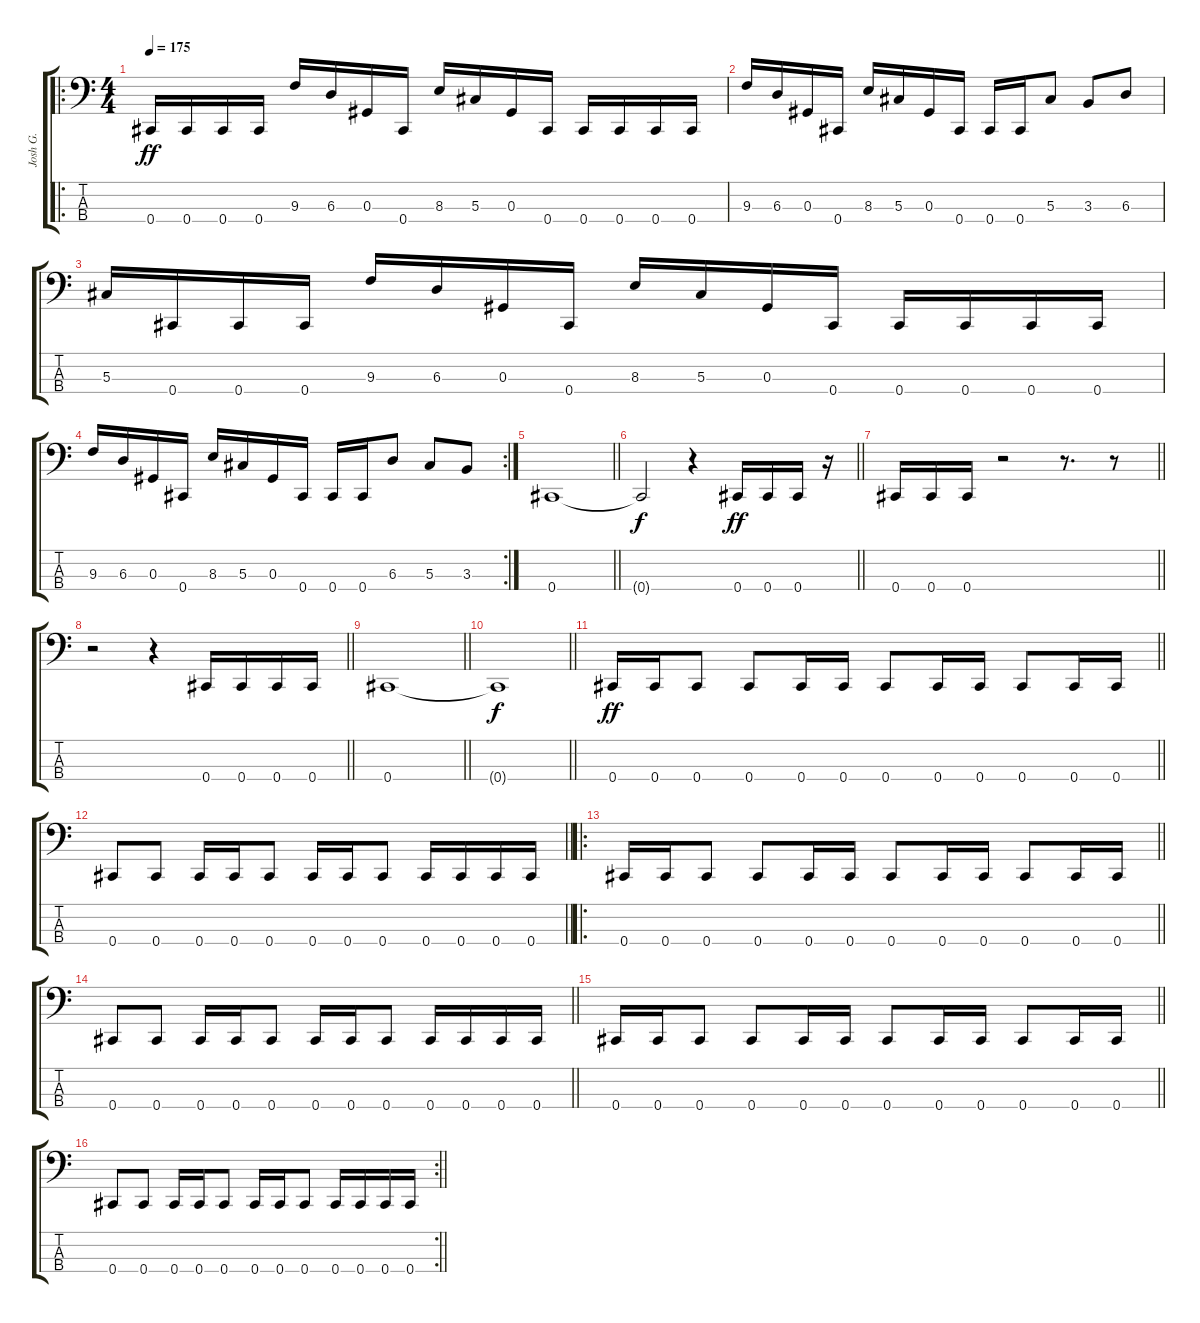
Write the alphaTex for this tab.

\track ("Josh G." "Josh G.") {instrument electricbasspick}
\staff {score tabs}
\tuning (Gb2 Db2 Ab1 Db1) {hide}
\ro
\ts (4 4)
\tempo 175
\clef f4
\ks c
0.4.16{dy ff} 0.4.16 0.4.16 0.4.16 9.3.16 6.3.16 0.3.16 0.4.16 8.3.16 5.3.16 0.3.16 0.4.16 0.4.16 0.4.16 0.4.16 0.4.16 |
9.3.16 6.3.16 0.3.16 0.4.16 8.3.16 5.3.16 0.3.16 0.4.16 0.4.16 0.4.16 5.3.8 3.3.8 6.3.8 |
5.3.16 0.4.16 0.4.16 0.4.16 9.3.16 6.3.16 0.3.16 0.4.16 8.3.16 5.3.16 0.3.16 0.4.16 0.4.16 0.4.16 0.4.16 0.4.16 |
\rc 2
9.3.16 6.3.16 0.3.16 0.4.16 8.3.16 5.3.16 0.3.16 0.4.16 0.4.16 0.4.16 6.3.8 5.3.8 3.3.8 |
\barLineRight lightlight
0.4.1 |
\barLineRight lightlight
0.4{t}.2{dy f} r.4 0.4.16{dy ff} 0.4.16 0.4.16 r.16 |
\barLineRight lightlight
0.4.16 0.4.16 0.4.16 r.2 r.8{d} r.8 |
\barLineRight lightlight
r.2 r.4 0.4.16 0.4.16 0.4.16 0.4.16 |
\barLineRight lightlight
0.4.1 |
\barLineRight lightlight
0.4{t}.1{dy f} |
\barLineRight lightlight
0.4.16{dy ff} 0.4.16 0.4.8 0.4.8 0.4.16 0.4.16 0.4.8 0.4.16 0.4.16 0.4.8 0.4.16 0.4.16 |
\barLineRight lightlight
0.4.8 0.4.8 0.4.16 0.4.16 0.4.8 0.4.16 0.4.16 0.4.8 0.4.16 0.4.16 0.4.16 0.4.16 |
\ro
\barLineRight lightlight
0.4.16 0.4.16 0.4.8 0.4.8 0.4.16 0.4.16 0.4.8 0.4.16 0.4.16 0.4.8 0.4.16 0.4.16 |
\barLineRight lightlight
0.4.8 0.4.8 0.4.16 0.4.16 0.4.8 0.4.16 0.4.16 0.4.8 0.4.16 0.4.16 0.4.16 0.4.16 |
\barLineRight lightlight
0.4.16 0.4.16 0.4.8 0.4.8 0.4.16 0.4.16 0.4.8 0.4.16 0.4.16 0.4.8 0.4.16 0.4.16 |
\rc 2
\barLineRight lightlight
0.4.8 0.4.8 0.4.16 0.4.16 0.4.8 0.4.16 0.4.16 0.4.8 0.4.16 0.4.16 0.4.16 0.4.16
